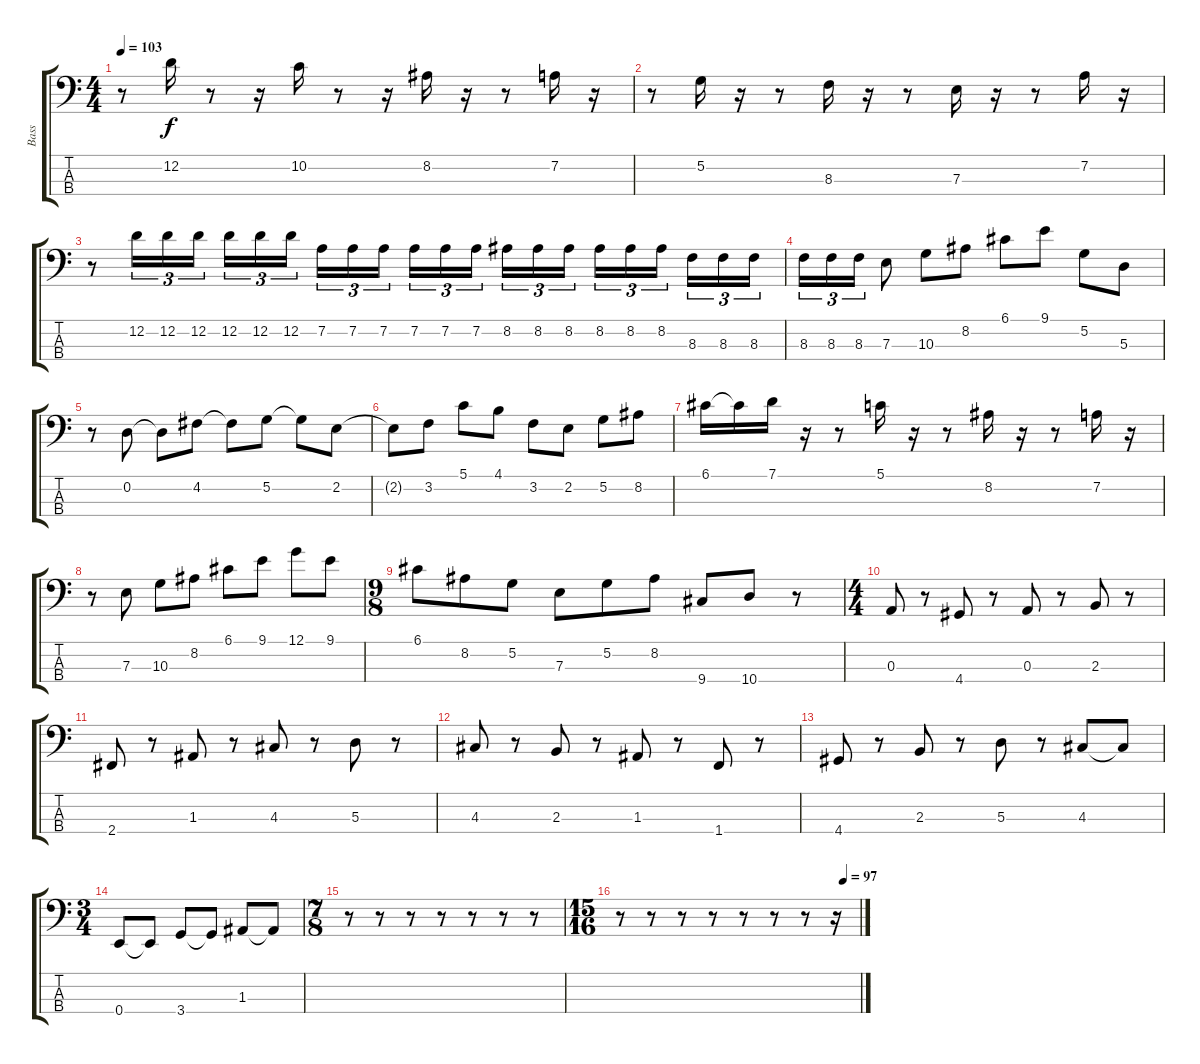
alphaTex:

\track ("Bass" "Bass") {instrument electricbassfinger}
\staff {score tabs}
\tuning (G2 D2 A1 E1) {hide}
\ts (4 4)
\tempo 103
\clef f4
\ks c
r.8{dy f} 12.2.16 r.8 r.16 10.2.16 r.8 r.16 8.2.16 r.16 r.8 7.2.16 r.16 |
r.8 5.2.16 r.16 r.8 8.3.16 r.16 r.8 7.3.16 r.16 r.8 7.2.16 r.16 |
r.8 12.2.16{tu (3 2)} 12.2.16{tu (3 2)} 12.2.16{tu (3 2)} 12.2.16{tu (3 2)} 12.2.16{tu (3 2)} 12.2.16{tu (3 2)} 7.2.16{tu (3 2)} 7.2.16{tu (3 2)} 7.2.16{tu (3 2)} 7.2.16{tu (3 2)} 7.2.16{tu (3 2)} 7.2.16{tu (3 2)} 8.2.16{tu (3 2)} 8.2.16{tu (3 2)} 8.2.16{tu (3 2)} 8.2.16{tu (3 2)} 8.2.16{tu (3 2)} 8.2.16{tu (3 2)} 8.3.16{tu (3 2)} 8.3.16{tu (3 2)} 8.3.16{tu (3 2)} |
8.3.16{tu (3 2)} 8.3.16{tu (3 2)} 8.3.16{tu (3 2)} 7.3.8 10.3.8 8.2.8 6.1.8 9.1.8 5.2.8 5.3.8 |
r.8 0.2.8 0.2{t}.8 4.2.8 4.2{t}.8 5.2.8 5.2{t}.8 2.2.8 |
2.2{t}.8 3.2.8 5.1.8 4.1.8 3.2.8 2.2.8 5.2.8 8.2.8 |
6.1.16 6.1{t}.16 7.1.16 r.16 r.8 5.1.16 r.16 r.8 8.2.16 r.16 r.8 7.2.16 r.16 |
r.8 7.3.8 10.3.8 8.2.8 6.1.8 9.1.8 12.1.8 9.1.8 |
\ts (9 8)
6.1.8 8.2.8 5.2.8 7.3.8 5.2.8 8.2.8 9.4.8 10.4.8 r.8 |
\ts (4 4)
0.3.8 r.8 4.4.8 r.8 0.3.8 r.8 2.3.8 r.8 |
2.4.8 r.8 1.3.8 r.8 4.3.8 r.8 5.3.8 r.8 |
4.3.8 r.8 2.3.8 r.8 1.3.8 r.8 1.4.8 r.8 |
4.4.8 r.8 2.3.8 r.8 5.3.8 r.8 4.3.8 4.3{t}.8 |
\ts (3 4)
0.4.8 0.4{t}.8 3.4.8 3.4{t}.8 1.3.8 1.3{t}.8 |
\ts (7 8)
r.8 r.8 r.8 r.8 r.8 r.8 r.8 |
\ts (15 16)
\tempo (97 0.9333333333333333)
r.8 r.8 r.8 r.8 r.8 r.8 r.8 r.16
